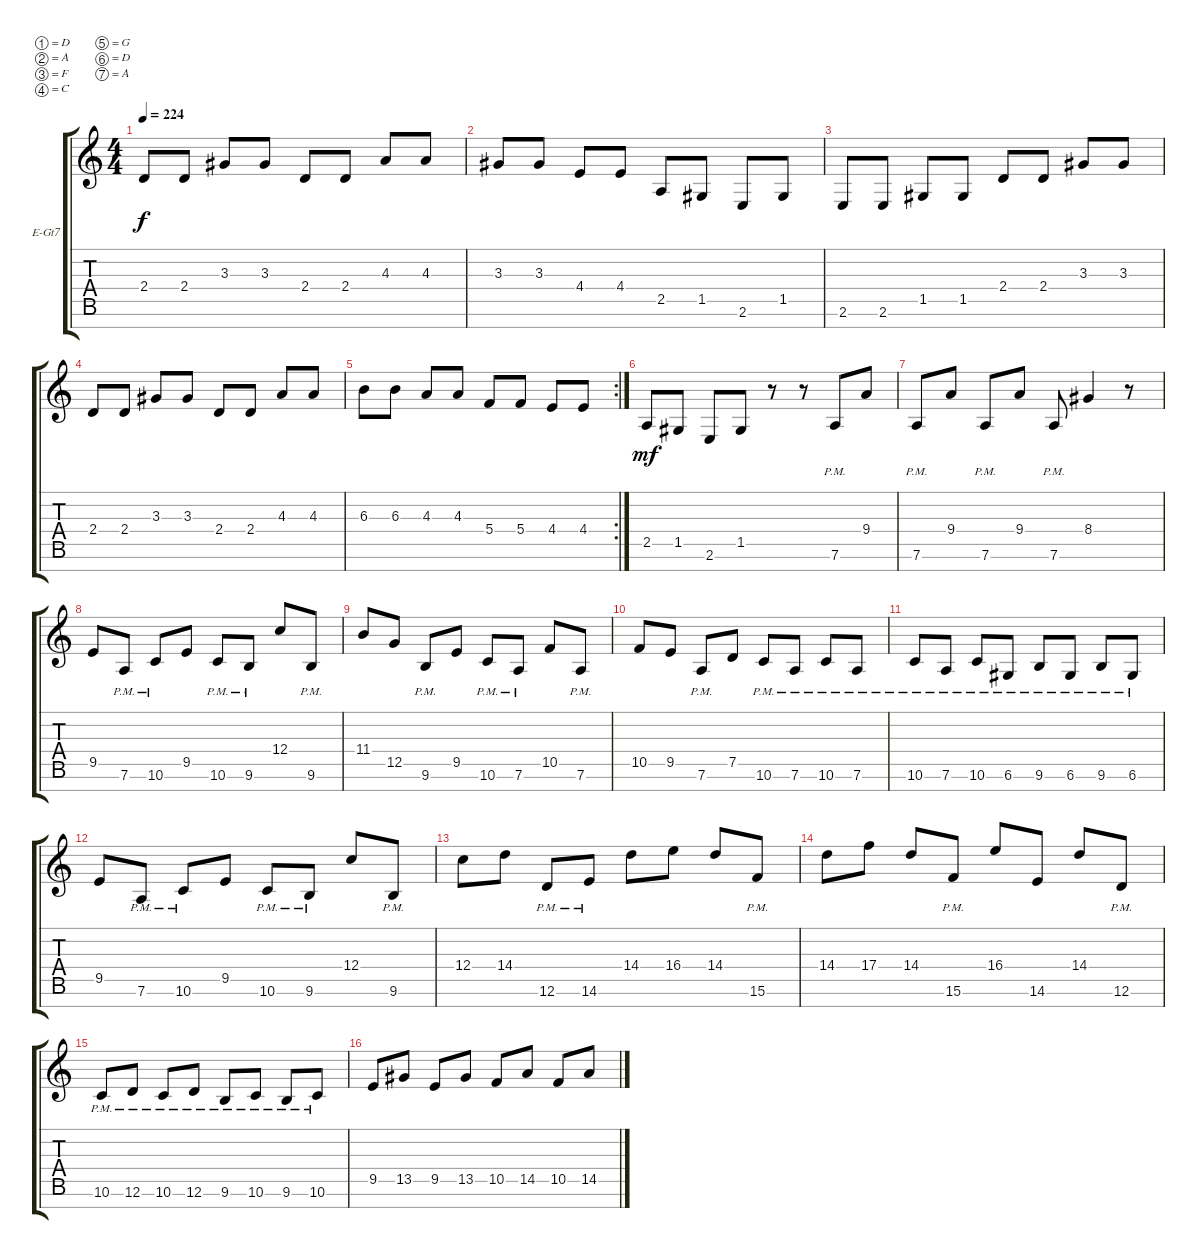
\defaultSystemsLayout 4
\bracketExtendMode groupsimilarinstruments
\firstSystemTrackNameOrientation horizontal
\otherSystemsTrackNameOrientation horizontal
\track ("Electric Guitar" "E-Gt7") {instrument distortionguitar}
\staff {score tabs}
\tuning (D4 A3 F3 C3 G2 D2 A1)
\ts (4 4)
\tempo 224
\clef g2
\ks c
2.4.8{dy f} 2.4.8 3.3.8 3.3.8 2.4.8 2.4.8 4.3.8 4.3.8 |
3.3.8 3.3.8 4.4.8 4.4.8 2.5.8 1.5.8 2.6.8 1.5.8 |
2.6.8 2.6.8 1.5.8 1.5.8 2.4.8 2.4.8 3.3.8 3.3.8 |
2.4.8 2.4.8 3.3.8 3.3.8 2.4.8 2.4.8 4.3.8 4.3.8 |
\rc 2
6.3.8 6.3.8 4.3.8 4.3.8 5.4.8 5.4.8 4.4.8 4.4.8 |
2.5.8{dy mf} 1.5.8 2.6.8 1.5.8 r.8 r.8 7.6{pm}.8 9.4.8 |
7.6{pm}.8 9.4.8 7.6{pm}.8 9.4.8 7.6{pm}.8 8.4.4 r.8 |
9.5.8 7.6{pm}.8 10.6{pm}.8 9.5.8 10.6{pm}.8 9.6{pm}.8 12.4.8 9.6{pm}.8 |
11.4.8 12.5.8 9.6{pm}.8 9.5.8 10.6{pm}.8 7.6{pm}.8 10.5.8 7.6{pm}.8 |
10.5.8 9.5.8 7.6{pm}.8 7.5.8 10.6{pm}.8 7.6{pm}.8 10.6{pm}.8 7.6{pm}.8 |
10.6{pm}.8 7.6{pm}.8 10.6{pm}.8 6.6{pm}.8 9.6{pm}.8 6.6{pm}.8 9.6{pm}.8 6.6{pm}.8 |
9.5.8 7.6{pm}.8 10.6{pm}.8 9.5.8 10.6{pm}.8 9.6{pm}.8 12.4.8 9.6{pm}.8 |
12.4.8 14.4.8 12.6{pm}.8 14.6{pm}.8 14.4.8 16.4.8 14.4.8 15.6{pm}.8 |
14.4.8 17.4.8 14.4.8 15.6{pm}.8 16.4.8 14.6.8 14.4.8 12.6{pm}.8 |
10.6{pm}.8 12.6{pm}.8 10.6{pm}.8 12.6{pm}.8 9.6{pm}.8 10.6{pm}.8 9.6{pm}.8 10.6{pm}.8 |
9.5.8 13.5.8 9.5.8 13.5.8 10.5.8 14.5.8 10.5.8 14.5.8
